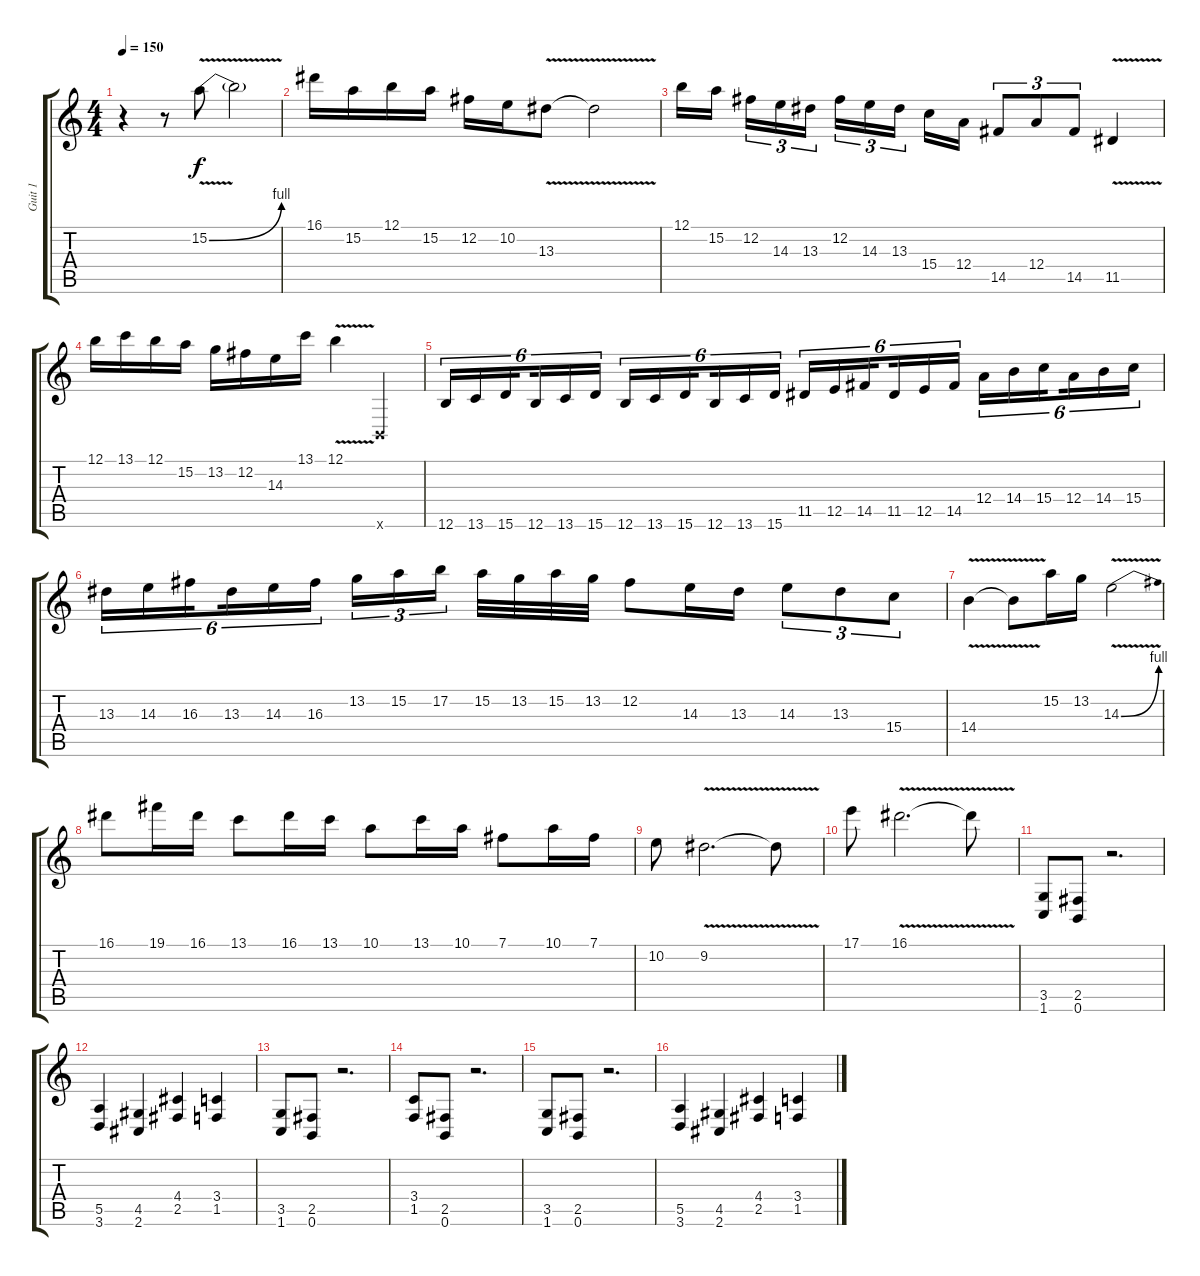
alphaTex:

\track ("Guit 1" "Guit 1") {instrument distortionguitar}
\staff {score tabs}
\tuning (B3 Gb3 D3 A2 E2 B1) {hide}
\ts (4 4)
\tempo 150
\clef g2
\ks c
r.4{dy f} r.8 15.2{be (bend 0 0 60 4) v}.8 15.2{t}.2 |
16.1.16 15.2.16 12.1.16 15.2.16 12.2.16 10.2.16 13.3{v}.8 13.3{t}.2 |
12.1.16 15.2.16{beam splitsecondary} 12.2.16{tu (3 2)} 14.3.16{tu (3 2)} 13.3.16{tu (3 2)} 12.2.16{tu (3 2)} 14.3.16{tu (3 2)} 13.3.16{tu (3 2) beam splitsecondary} 15.4.16 12.4.16 14.5.8{tu (3 2)} 12.4.8{tu (3 2)} 14.5.8{tu (3 2)} 11.5{v}.4 |
12.1.16 13.1.16 12.1.16 15.2.16 13.2.16 12.2.16 14.3.16 13.1.16 12.1{v}.4 0.6{x}.4 |
12.6.16{tu (6 4)} 13.6.16{tu (6 4)} 15.6.16{tu (6 4) beam splitsecondary} 12.6.16{tu (6 4)} 13.6.16{tu (6 4)} 15.6.16{tu (6 4)} 12.6.16{tu (6 4)} 13.6.16{tu (6 4)} 15.6.16{tu (6 4) beam splitsecondary} 12.6.16{tu (6 4)} 13.6.16{tu (6 4)} 15.6.16{tu (6 4)} 11.5.16{tu (6 4)} 12.5.16{tu (6 4)} 14.5.16{tu (6 4) beam splitsecondary} 11.5.16{tu (6 4)} 12.5.16{tu (6 4)} 14.5.16{tu (6 4)} 12.4.16{tu (6 4)} 14.4.16{tu (6 4)} 15.4.16{tu (6 4) beam splitsecondary} 12.4.16{tu (6 4)} 14.4.16{tu (6 4)} 15.4.16{tu (6 4)} |
13.3.16{tu (6 4)} 14.3.16{tu (6 4)} 16.3.16{tu (6 4) beam splitsecondary} 13.3.16{tu (6 4)} 14.3.16{tu (6 4)} 16.3.16{tu (6 4)} 13.2.16{tu (3 2)} 15.2.16{tu (3 2)} 17.2.16{tu (3 2) beam splitsecondary} 15.2.32 13.2.32 15.2.32 13.2.32 12.2.8 14.3.16 13.3.16 14.3.8{tu (3 2)} 13.3.8{tu (3 2)} 15.4.8{tu (3 2)} |
14.4{v}.4 14.4{t}.8 15.2.16 13.2.16 14.3{be (bend 0 0 60 4) v}.2 |
16.1.8 19.1.16 16.1.16 13.1.8 16.1.16 13.1.16 10.1.8 13.1.16 10.1.16 7.1.8 10.1.16 7.1.16 |
10.2.8 9.2{v}.2{d} 9.2{t}.8 |
17.1.8 16.1{v}.2{d} 16.1{t}.8 |
(3.5 1.6).8 (2.5 0.6).8 r.2{d} |
(5.5 3.6).4 (4.5 2.6).4 (4.4 2.5).4 (3.4 1.5).4 |
(3.5 1.6).8 (2.5 0.6).8 r.2{d} |
(3.4 1.5).8 (2.5 0.6).8 r.2{d} |
(3.5 1.6).8 (2.5 0.6).8 r.2{d} |
(5.5 3.6).4 (4.5 2.6).4 (4.4 2.5).4 (3.4 1.5).4
